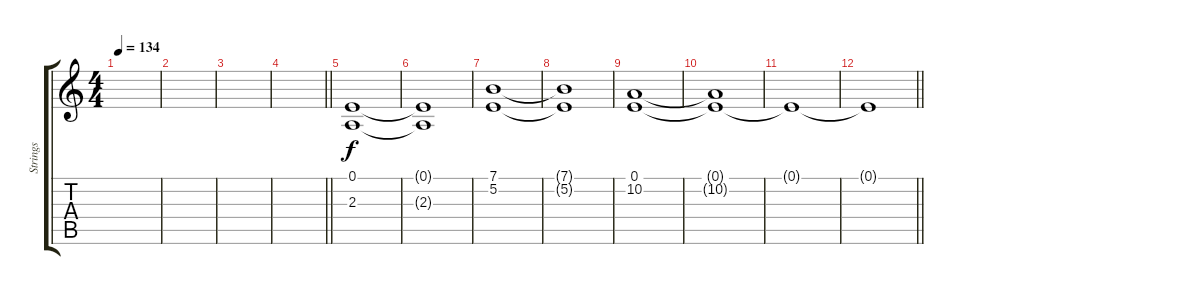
\track ("Strings" "Strings") {instrument stringensemble2}
\staff {score tabs}
\tuning (E4 B3 G3 D3 A2 E2) {hide}
\ts (4 4)
\tempo 134
\clef g2
\ks c
|
|
|
\barLineRight lightlight
|
(0.1 2.3).1 |
(0.1{t} 2.3{t}).1 |
(7.1 5.2).1 |
(7.1{t} 5.2{t}).1 |
(0.1 10.2).1 |
(0.1{t} 10.2{t}).1 |
0.1{t}.1 |
\barLineRight lightlight
0.1{t}.1
